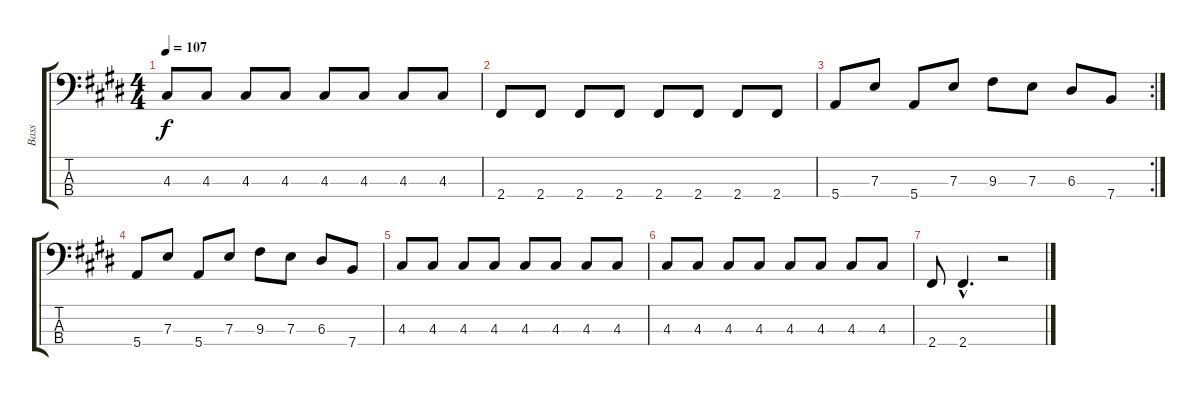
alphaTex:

\track ("Bass" "Bass") {instrument electricbasspick}
\staff {score tabs}
\tuning (G2 D2 A1 E1) {hide}
\ts (4 4)
\tempo 107
\clef f4
\ks c#minor
4.3.8{dy f} 4.3.8 4.3.8 4.3.8 4.3.8 4.3.8 4.3.8 4.3.8 |
2.4.8 2.4.8 2.4.8 2.4.8 2.4.8 2.4.8 2.4.8 2.4.8 |
\rc 2
5.4.8 7.3.8 5.4.8 7.3.8 9.3.8 7.3.8 6.3.8 7.4.8 |
5.4.8 7.3.8 5.4.8 7.3.8 9.3.8 7.3.8 6.3.8 7.4.8 |
4.3.8 4.3.8 4.3.8 4.3.8 4.3.8 4.3.8 4.3.8 4.3.8 |
4.3.8 4.3.8 4.3.8 4.3.8 4.3.8 4.3.8 4.3.8 4.3.8 |
2.4.8 2.4{hac}.4{d} r.2
